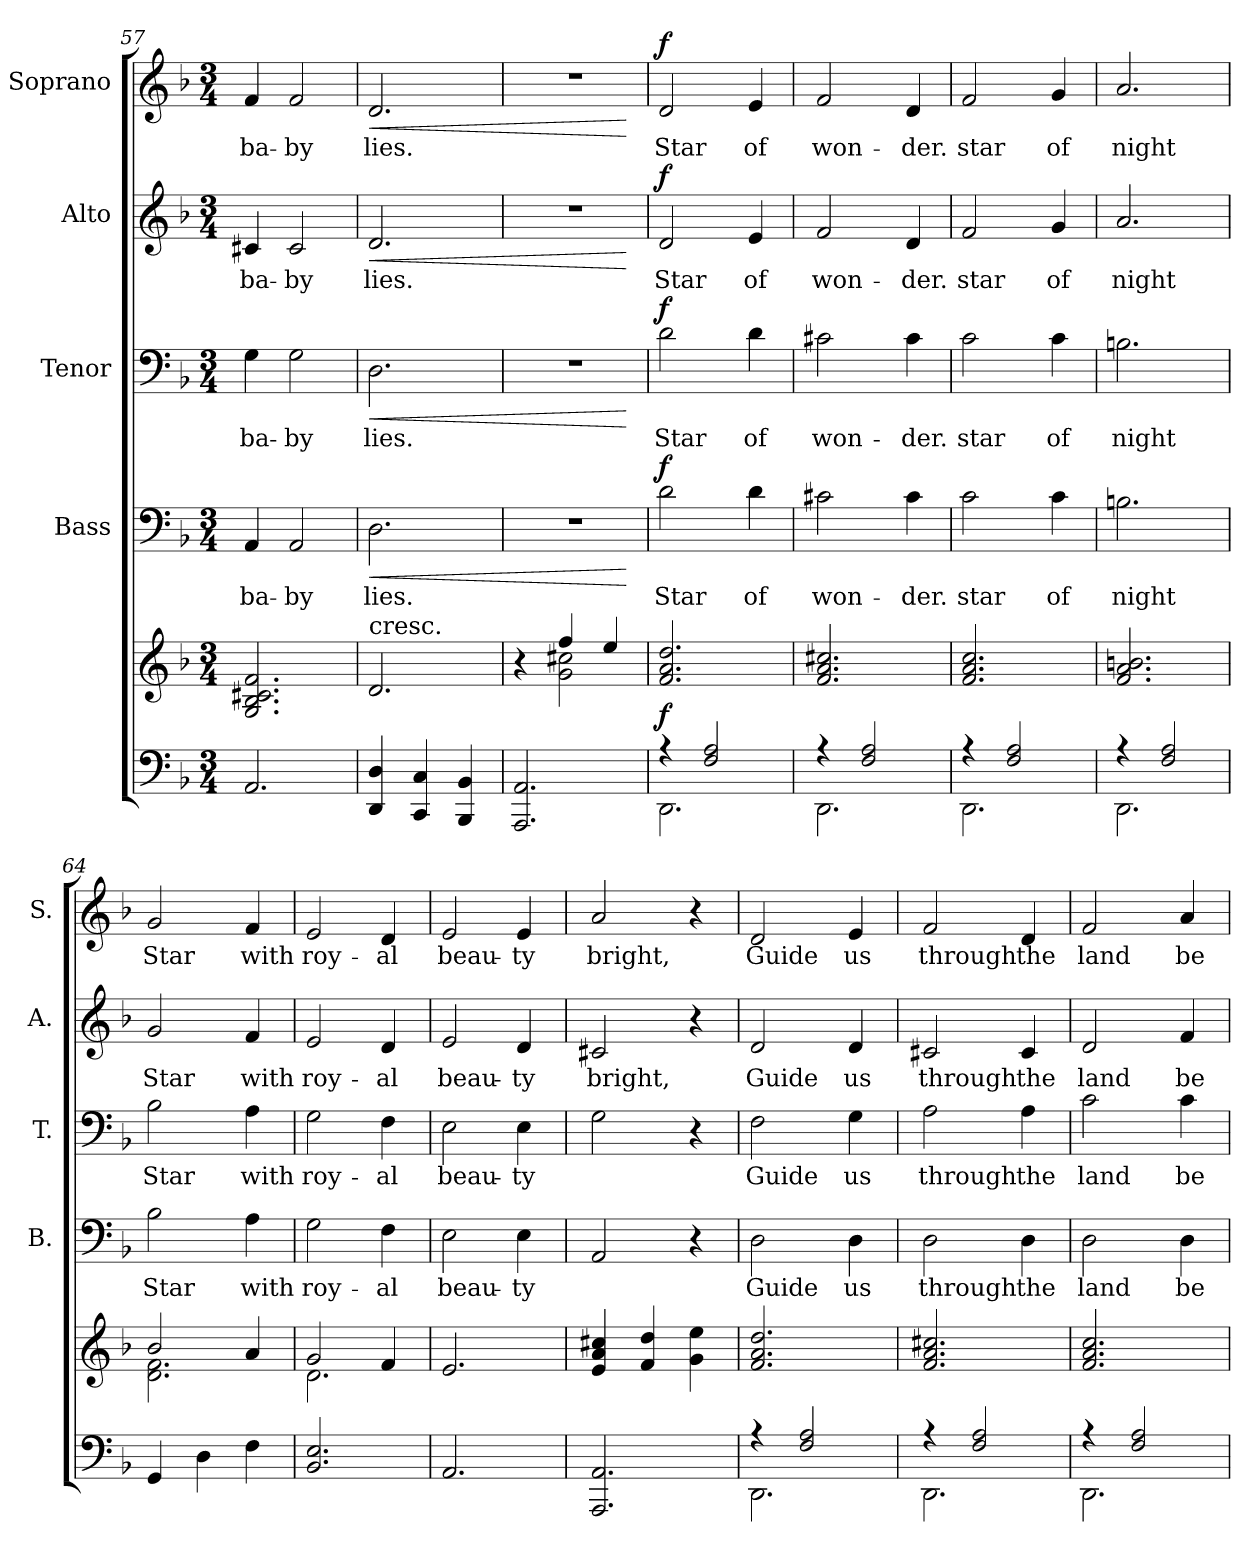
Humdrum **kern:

**kern	**kern	**dynam	**kern	**text	**dynam	**kern	**text	**dynam	**kern	**text	**dynam	**kern	**text	**dynam
*part5	*part5	*part5	*part4	*part4	*part4	*part3	*part3	*part3	*part2	*part2	*part2	*part1	*part1	*part1
*staff6	*staff5	*staff5/6	*staff4	*staff4	*staff4	*staff3	*staff3	*staff3	*staff2	*staff2	*staff2	*staff1	*staff1	*staff1
*	*	*	*I"Bass	*	*	*I"Tenor	*	*	*I"Alto	*	*	*I"Soprano	*	*
*	*	*	*I'B.	*	*	*I'T.	*	*	*I'A.	*	*	*I'S.	*	*
*clefF4	*clefG2	*	*clefF4	*	*	*clefF4	*	*	*clefG2	*	*	*clefG2	*	*
*k[b-]	*k[b-]	*	*k[b-]	*	*	*k[b-]	*	*	*k[b-]	*	*	*k[b-]	*	*
*M3/4	*M3/4	*	*M3/4	*	*	*M3/4	*	*	*M3/4	*	*	*M3/4	*	*
=57	=57	=57	=57	=57	=57	=57	=57	=57	=57	=57	=57	=57	=57	=57
2.AA	2.G 2.B- 2.c#X 2.f	.	4AA	ba-	.	4G	ba-	.	4c#X	ba-	.	4f	ba-	.
.	.	.	2AA	-by	.	2G	-by	.	2c#	-by	.	2f	-by	.
=58	=58	=58	=58	=58	=58	=58	=58	=58	=58	=58	=58	=58	=58	=58
!	!LO:TX:t=cresc.	!	!	!	!	!	!	!	!	!	!	!	!	!
!	!	!	!	!	!LO:HP:b	!	!	!LO:HP:b	!	!	!LO:HP:b	!	!	!LO:HP:b
4DD 4D	2.d	.	2.D	lies.	<	2.D	lies.	<	2.d	lies.	<	2.d	lies.	<
4CC 4C	.	.	.	.	.	.	.	.	.	.	.	.	.	.
4BBB- 4BB-	.	.	.	.	.	.	.	.	.	.	.	.	.	.
!!LO:LB:g=z
=59	=59	=59	=59	=59	=59	=59	=59	=59	=59	=59	=59	=59	=59	=59
*	*^	*	*	*	*	*	*	*	*	*	*	*	*	*
2.AAA 2.AA	4r	4ryy	.	2.r	.	.	2.r	.	.	2.r	.	.	2.r	.	.
.	4ff	2g 2cc#X	.	.	.	.	.	.	.	.	.	.	.	.	.
.	4ee	.	.	.	.	.	.	.	.	.	.	.	.	.	.
*	*v	*v	*	*	*	*	*	*	*	*	*	*	*	*	*
.	.	.	.	.	[	.	.	[	.	.	[	.	.	[
=60	=60	=60	=60	=60	=60	=60	=60	=60	=60	=60	=60	=60	=60	=60
*^	*	*	*	*	*	*	*	*	*	*	*	*	*	*
4r	2.DD	2.f 2.a 2.dd	f	2d	Star	f	2d	Star	f	2d	Star	f	2d	Star	f
2F 2A	.	.	.	.	.	.	.	.	.	.	.	.	.	.	.
.	.	.	.	4d	of	.	4d	of	.	4e	of	.	4e	of	.
=61	=61	=61	=61	=61	=61	=61	=61	=61	=61	=61	=61	=61	=61	=61	=61
4r	2.DD	2.f 2.a 2.cc#X	.	2c#X	won-	.	2c#X	won-	.	2f	won-	.	2f	won-	.
2F 2A	.	.	.	.	.	.	.	.	.	.	.	.	.	.	.
.	.	.	.	4c#	-der.	.	4c#	-der.	.	4d	-der.	.	4d	-der.	.
=62	=62	=62	=62	=62	=62	=62	=62	=62	=62	=62	=62	=62	=62	=62	=62
4r	2.DD	2.f 2.a 2.cc	.	2c	star	.	2c	star	.	2f	star	.	2f	star	.
2F 2A	.	.	.	.	.	.	.	.	.	.	.	.	.	.	.
.	.	.	.	4c	of	.	4c	of	.	4g	of	.	4g	of	.
=63	=63	=63	=63	=63	=63	=63	=63	=63	=63	=63	=63	=63	=63	=63	=63
4r	2.DD	2.f 2.a 2.bn	.	2.Bn	night	.	2.Bn	night	.	2.a	night	.	2.a	night	.
2F 2A	.	.	.	.	.	.	.	.	.	.	.	.	.	.	.
*v	*v	*	*	*	*	*	*	*	*	*	*	*	*	*	*
=64	=64	=64	=64	=64	=64	=64	=64	=64	=64	=64	=64	=64	=64	=64
*	*^	*	*	*	*	*	*	*	*	*	*	*	*	*
4GG	2b-	2.d 2.f	.	2B-	Star	.	2B-	Star	.	2g	Star	.	2g	Star	.
4D	.	.	.	.	.	.	.	.	.	.	.	.	.	.	.
4F	4a	.	.	4A	with	.	4A	with	.	4f	with	.	4f	with	.
=65	=65	=65	=65	=65	=65	=65	=65	=65	=65	=65	=65	=65	=65	=65	=65
2.BB- 2.E	2g	2.d	.	2G	roy-	.	2G	roy-	.	2e	roy-	.	2e	roy-	.
.	4f	.	.	4F	-al	.	4F	-al	.	4d	-al	.	4d	-al	.
*	*v	*v	*	*	*	*	*	*	*	*	*	*	*	*	*
=66	=66	=66	=66	=66	=66	=66	=66	=66	=66	=66	=66	=66	=66	=66
2.AA	2.e	.	2E	beau-	.	2E	beau-	.	2e	beau-	.	2e	beau-	.
.	.	.	4E	-ty	.	4E	-ty	.	4d	-ty	.	4e	-ty	.
=67	=67	=67	=67	=67	=67	=67	=67	=67	=67	=67	=67	=67	=67	=67
2.AAA 2.AA	4e 4a 4cc#X	.	2AA	.	.	2G	.	.	2c#X	bright,	.	2a	bright,	.
.	4f 4dd	.	.	.	.	.	.	.	.	.	.	.	.	.
.	4g 4ee	.	4r	.	.	4r	.	.	4r	.	.	4r	.	.
!!LO:PB:g=z
=68	=68	=68	=68	=68	=68	=68	=68	=68	=68	=68	=68	=68	=68	=68
*^	*	*	*	*	*	*	*	*	*	*	*	*	*	*
4r	2.DD	2.f 2.a 2.dd	.	2D	Guide	.	2F	Guide	.	2d	Guide	.	2d	Guide	.
2F 2A	.	.	.	.	.	.	.	.	.	.	.	.	.	.	.
.	.	.	.	4D	us	.	4G	us	.	4d	us	.	4e	us	.
=69	=69	=69	=69	=69	=69	=69	=69	=69	=69	=69	=69	=69	=69	=69	=69
4r	2.DD	2.f 2.a 2.cc#X	.	2D	through	.	2A	through	.	2c#X	through	.	2f	through	.
2F 2A	.	.	.	.	.	.	.	.	.	.	.	.	.	.	.
.	.	.	.	4D	the	.	4A	the	.	4c#	the	.	4d	the	.
=70	=70	=70	=70	=70	=70	=70	=70	=70	=70	=70	=70	=70	=70	=70	=70
4r	2.DD	2.f 2.a 2.cc	.	2D	land	.	2c	land	.	2d	land	.	2f	land	.
2F 2A	.	.	.	.	.	.	.	.	.	.	.	.	.	.	.
.	.	.	.	4D	be-	.	4c	be-	.	4f	be-	.	4a	be-	.
*v	*v	*	*	*	*	*	*	*	*	*	*	*	*	*	*
=	=	=	=	=	=	=	=	=	=	=	=	=	=	=
*-	*-	*-	*-	*-	*-	*-	*-	*-	*-	*-	*-	*-	*-	*-
